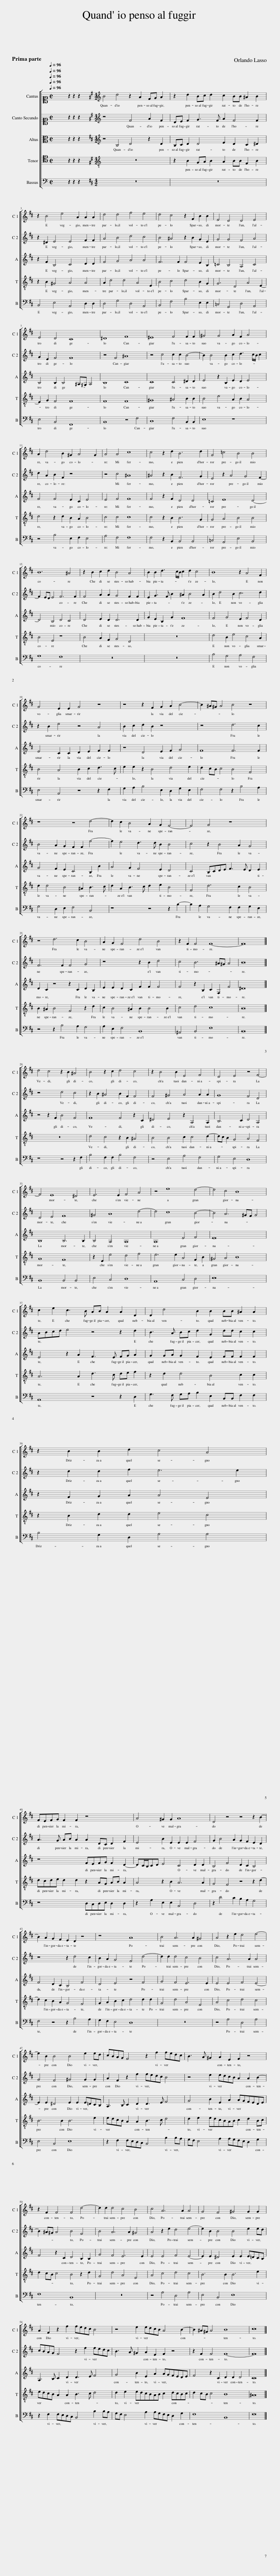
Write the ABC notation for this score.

X:1
%%score [ 1 2 3 4 5 ]
L:1/8
Q:1/4=96
M:2/2
I:linebreak $
K:C
V:1 alto1
V:2 alto1
V:3 alto
V:4 tenor
V:5 bass
V:1
 x8 | z2 z2 z2 x2 |[K:D][M:4/2][K:treble] B4 d4 z2 A2 FG A2 | z2 d2 Bc d2 c2 BB ^A2 B2 |$ z2 B4 e4 A2 A2 A2 | %5
 d4 d4 f4 e4 | d4 c4 z2 F2 B2 B2 | E4 D4 D4 E4 |$ E4 D4 C8 | ^D8 F8 | %10
 ^E8 F4 F2 F2 | ^G4 G4 A2 F2 A4 |$ A2 d4 B2 ^G2 A4 G2 | A4 A4 c8 | c4 z2 d2 B6 d2 | %15
 G4 =c4 B4 B4 |$ B12 ^A4 | z2 B2 c2 d2 B4 A4 | B2 B2 d3 c/B/ c2 d2 c4 | B8 z2 A4 F2 |$ %20
 G4 E2 E2 G4 z4 | z4 z2 F2 G2 A2 B4- | B2 ^A^G A4 B4 z4 |$ z8 z4 d4- | d2 c2 B4 A2 G2 F4- | %25
 F4 G4 z8 |$ z4 d6 c2 B4 | A2 G2 F4 d4 B4 | z2 F2 F4 F8- | F16 |]$ %30
 d4 c4 z2 B2 ^A4 | B4 z2 c2 d4 c4 | z2 B4 B2 E4 F4 | D4 E4 z4 F4- |$ F4 E8 ^D4 | %35
 E6 E2 F4 A4 | z4 e8 d4- | d4 c4 B8 |$ c2 e2 c3 B AB A2 A2 D2 | D2 d4 B2 B2 BB ^A2 A2 |$ %40
 z2 B2 B2 d2 c4 A4 |$ FEFG F2 F2 z8 | A4 ^G2 G2 A8 | D4 z4 z4 z2 B2- |$ B2 A2 G2 F2 E2 D2 z4 | %45
 z8 A8 | B4 A6 A2 ^G4 | A4 z2 e2 d4 e4- |$ e2 B2 B4 B4 e2 ed | cBAG F4 z2 f2 fedc | %50
 B3 A ^G2 A2 E2 F2 z4 |$ z2 F2 F4 F4 d4- | d2 d2 d4 c4 B4 | c4 A6 A2 A4 | G4 F4 ^G4 G2 G2 |$ %55
 A2 F2 z2 f2 fedc B4 | z4 e2 edcB A4 B2- | B2 ^A^G A4 B8 | c16 |] %59
V:2
 x8 | z2 z2 z2 x2 |[K:D][M:4/2][K:treble] z8 F4 A2 F2 | DE F2 G3 F A2 F4 F2 |$ z2 ^D2 E4 E4 F2 F2 | %5
 A4 B4 d4 c4 | B4 ^A4 z2 B2 G2 E2 | G4 G4 F4 A4 |$ G2 E2 F4 F8 | z4 F4 ^A8 | %10
 z4 c4 c2 c2 B4- | B2 B4 B2 c2 d3 c/B/ c2 |$ d2 A2 B2 F2 z8 | z4 c4 ^A8 | ^A4 z2 B2 F6 G2 | %15
 E4 z2 A4 G4 F2- |$ F2 ED E4 F6 F2 | F4 A2 A2 G4 F2 F2 | E2 G3 F B2 ^A2 B4 A2 | B2 d4 B2 c6 d2 |$ %20
 z2 B2 e4 z4 A4 | B2 c2 d2 B2 z8 | z8 d6 c2 |$ B4 A2 G2 F2 F2 f4- | f2 e4 d3 d B2 B4 | %25
 c4 z2 B4 A2 G4 |$ F6 F2 F4 G4 | z8 z2 B2 d4 | c4 B6 ^A^G A4 | B16 |]$ %30
 z8 d4 c4 | z2 B2 ^A4 B2 F2 F4 | F4 ^G4 A4 A2 A2 | G8 F4 D4 |$ D4 E4 F8 | %35
 ^G4 A8 d4- | d4 c8 B4- | B4 A6 ^GF G4 |$ ABcd e4 z4 z2 d2 | B3 A Bc d2 G2 dd c2 c2 |$ %40
 z2 d2 d2 f2 e6 e2 |$ A3 G AB A2 A2 DC D2 F2 | E4 B2 E2 E2 E2 F4 | G2 B4 A2 G2 F2 E2 D2 |$ z8 z2 d4 c2 | %45
 B2 A2 G4 F4 d4- | d2 d2 d4 c4 B4 | c4 A6 A2 A4 |$ G4 F4 ^G4 G2 G2 | A2 F2 z2 f2 fedc B4 | %50
 z4 e2 edcB A2 A2 B2- |$ B2 ^A^G A4 B4 F4 | B4 A6 A2 ^G4 | A4 z2 e2 d4 e4- | e2 B2 B4 B4 e2 ed |$ %55
 cBAG F4 z2 f2 fedc | B3 A ^G2 A2 E2 F2 z4 | z2 F2 F4 F8- | F16 |] %59
V:3
 x8 | z2 z2 z2 x2 |[K:D][M:4/2][K:treble] z4 B,4 D4 z2 D2 | B,C D2 D4 E2 D2 C2 ^D2 |$ z2 F2 B,4 C4 D2 D2 | %5
 F4 G4 A4 A4 | F6 F2 F4 E2 B,2 | =C4 B,4 A,4 C4 |$ B,4 B,2 B,4 ^A,^G, A,4 | B,8 C8 | %10
 C8 C4 ^D2 D2 | E4 z2 B,2 E2 D2 E4 |$ F4 F4 E2 C2 E4 | E4 F4 F8 | F4 z2 F2 D4 D4 | %15
 =C4 E8 D4- |$ D4 B,4 D4 C4 | D4 E2 D2 D6 D2 | G2 E2 B,2 G2 F8 | F4 G4 E2 F4 D2 |$ %20
 E4 C2 C2 D2 E2 F2 F2 | z4 D4 E2 F2 G4 | F8 F6 F2 |$ G4 F2 E2 C4 B,2 B2 | A4 G2 F4 E2 D4 | %25
 C4 B,CDE F3 E D2 E2 |$ D2 C2 z4 z2 C2 D2 B,2 | E2 E2 D2 C2 F2 F2 F4 | F4 z2 B,2 C2 F,2 F4 | ^D16 |]$ %30
 z4 z2 F2 B4 F4 | F8 F4 z2 C2 | ^D4 E4 z2 A,4 A,2 | B,6 C2 D4 A,4 |$ B,8 B,6 B,2 | %35
 B,4 A,4 A,8 | A,8 E4 F4 | E16 |$ E4 z2 A2 F3 E FG A2 | G2 GA G2 F2 E2 FF F2 F2 |$ %40
 z2 F2 G2 A2 A4 E4 |$ z8 FEFG F2 D2- | DC/B,/CD E4 C4 D2 D2 | B,4 F4 D2 C2 B,4 |$ F4 D2 C2 B,4 F4 | %45
 D4 E4 z4 F4 | G4 F4 E6 E2 | E4 E4 F4 E4- |$ E2 E2 ^D4 E2 E2 E=DCB, | A,3 B, C2 D2 D3 E F4 | %50
 G4 B2 E2 A2 AGFEDE |$ F4 z2 C2 D4 B,2 B,2 | G4 F4 E6 E2 | E4 E4 F4 E4- | E2 E2 ^D4 E2 E2 E=DCB, |$ %55
 A,3 B, C2 D2 D3 E F4 | G4 B2 E2 A2 AGFEDE | F4 z2 C2 D2 D2 D4 | C16 |] %59
V:4
 x8 | z2 z2 z2 x2 |[K:D][M:4/2][K:treble-8] z16 | z2 B2 GA B2 A2 BB F2 B2 |$ z2 B2 ^G4 A4 A4 | %5
 A2 d4 d4 A4 E2 | B4 c4 d4 B2 G2 | G6 D4 A4 E2- |$ E2 G2 F4 F8 | F8 F8 | %10
 ^G8 ^A4 B2 B2 | B4 e4 A2 B2 A4 |$ d4 z2 d2 B2 A2 B4 | c4 c4 c8 | c4 z2 B2 B6 G2 | %15
 G4 A4 B4 B4 |$ B4 E4 z8 | B4 A2 F2 G4 D4 | z16 | d4 B2 e4 c4 A2 |$ %20
 B4 A4 B2 c2 d3 c | e2 e2 z2 B4 d4 e2 | d2 cB c4 B4 F4 |$ d2 d4 B4 ^A2 B3 c | d2 A2 B3 c d2 e2 B4 | %25
 F4 d6 c2 B4 |$ B2 ^A2 B4 F4 z2 d2 | c2 B4 ^A2 B2 B4 B2 | c4 d4 c8 | B16 |]$ %30
 z16 | d4 c4 z2 B2 ^A4 | B4 B4 c2 c4 d2- | dc B2 G4 A4 F4 |$ G8 F8 | %35
 z2 E2 e4 d4 f4 | e6 e2 A4 F2 B2 | ^G4 A4 B8 |$ A6 A2 d3 c de f2 | z2 d2 d4 B4 c2 c2 |$ %40
 z2 B2 d2 d2 e4 c4 |$ dcde d2 d2 z2 AG AB A2 | A4 z2 B2 A6 A2 | G4 F4 z4 z2 d2- |$ d2 c2 B2 A2 G4 F4 | %45
 G2 A2 B2 c2 d4 d2 d2 | G4 d4 A4 E4 | A4 c4 d4 c4 |$ B6 B2 B6 e2 | edcB A2 A2 B3 c d4 | %50
 d2 e2 edcBAB c2 d2 Bc |$ d2 cB c4 B4 z2 d2 | G4 d4 A4 E4 | A4 c4 d4 c4 | B6 B2 B6 e2 |$ %55
 edcB A2 A2 B3 c d4 | d2 e2 edcBAB c2 dcBc | d2 cB c4 B8 | ^A16 |] %59
V:5
 x8 | z2 z2 z2 x2 |[K:D][M:4/2] z16 | z16 |$ B,,4 E,4 A,,4 D,2 D,2 | %5
 D,4 G,4 D,4 A,,4 | B,,4 F,4 B,4 E,2 E,2 | =C,4 G,,4 D,4 A,,4 |$ E,4 B,,4 F,,8 | B,,8 z4 F,4 | %10
 C,8 F,4 B,,2 B,,2 | E,8 z8 |$ z4 B,4 E,2 F,2 E,4 | A,4 F,4 F,8 | F,4 z2 B,,2 B,,4 B,,4 | %15
 =C,4 A,,4 E,4 B,,4 |$ G,8 F,8 | z16 | z16 | B,4 G,4 A,4 F,4 |$ %20
 E,4 A,,4 z4 z2 F,2 | G,2 A,2 B,4 E,2 D,2 G,2 E,2 | F,4 F,4 z2 B,4 A,2 |$ G,4 D,2 E,2 F,4 B,,4 | z8 z4 z2 B,2- | %25
 B,2 A,2 G,4 F,2 F,2 G,2 E,2 |$ z4 z2 B,4 A,2 G,4 | A,2 E,2 F,4 B,,8 | ^A,,4 B,,4 F,8 | B,,16 |]$ %30
 z8 z4 z2 F,2 | B,4 F,2 F,2 B,4 F,4 | z4 E,4 A,4 F,4 | G,4 E,4 D,8 |$ B,,8 B,,4 B,,4 | %35
 E,4 C,4 D,8 | A,,8 C,4 D,4 | E,16 |$ A,,8 z4 z2 D,2 | G,3 F, G,A, B,2 E,2 B,,B,, F,2 F,2 |$ %40
 B,4 G,2 D,2 A,4 A,4 |$ z8 D,C,D,E, D,2 D,2 | z2 A,2 E,2 E,2 A,,4 D,4 | z2 D4 C2 B,2 A,2 G,4 |$ F,4 z4 z2 B,4 A,2 | %45
 G,2 F,2 E,4 D,8 | z16 | z4 A,4 D,4 A,4 |$ E,4 B,,4 E,8 | z2 F,2 F,E,D,C, B,,4 B,2 B,A, | %50
 G,F, E,4 A,2 A,G,F,E, D,2 G,2 |$ F,8 B,,8 | z16 | z4 A,4 D,4 A,4 | E,4 B,,4 E,8 |$ %55
 z2 F,2 F,E,D,C, B,,4 B,2 B,A, | G,F, E,4 A,2 A,G,F,E, D,2 G,2 | F,8 B,,8 | F,16 |] %59
